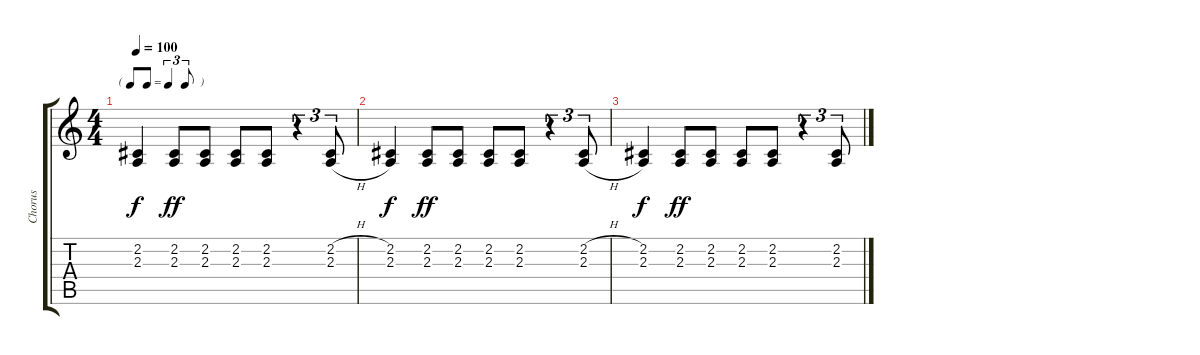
\track ("Chorus" "Chorus") {instrument acousticgrandpiano}
\staff {score tabs}
\tuning (E4 B3 G3 D3 A2 E2) {hide}
\ts (4 4)
\tf triplet8th
\tempo 100
\clef g2
\ks c
(2.2 2.3).4{dy f} (2.2 2.3).8{dy ff} (2.2 2.3).8 (2.2 2.3).8 (2.2 2.3).8 r.4{tu (3 2)} (2.2{h} 2.3{h}).8{tu (3 2)} |
(2.2 2.3).4{dy f} (2.2 2.3).8{dy ff} (2.2 2.3).8 (2.2 2.3).8 (2.2 2.3).8 r.4{tu (3 2)} (2.2{h} 2.3{h}).8{tu (3 2)} |
(2.2 2.3).4{dy f} (2.2 2.3).8{dy ff} (2.2 2.3).8 (2.2 2.3).8 (2.2 2.3).8 r.4{tu (3 2)} (2.2 2.3).8{tu (3 2)}
